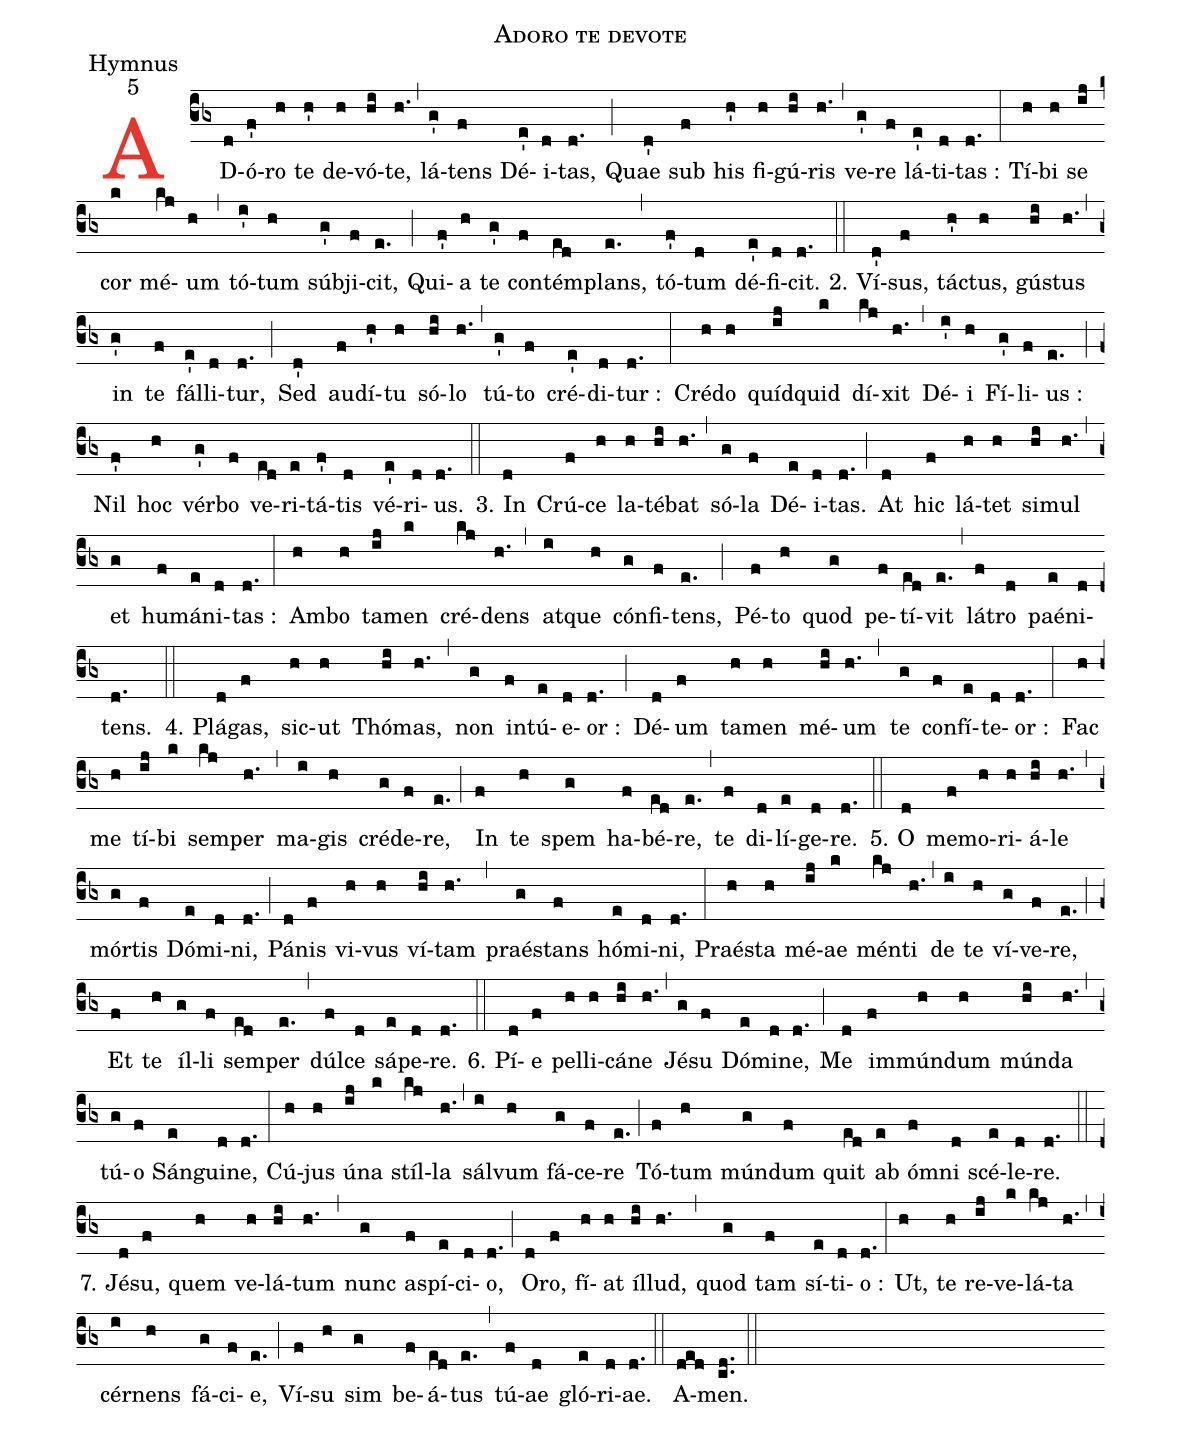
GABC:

name:Adoro te devote;
office-part:Hymnus;
mode:5;
%%
(cb3) <c>A</c>D(d)ó(f')ro(h) te(h') de(h)vó(hi)te,(h.) (,)
lá(g')tens(f) Dé(e')i(d)tas,(d.) (;)
Quae(d') sub(f) his(h') fi(h)gú(hi)ris(h.) (,)
ve(g')re(f) lá(e')ti(d)tas :(d.) (:)
Tí(h)bi(h) se(ij) cor(k) mé(kj)um(h) (,)
tó(i')tum(h) súb(g')ji(f)cit,(e.) (;)
Qui(f')a(h) te(g') con(f)tém(ed)plans,(e.) (,)
tó(f')tum(d) dé(e')fi(d)cit.(d.) (::)
2. Ví(d')sus,(f) tá(h')ctus,(h) gú(hi)stus(h.) (,)
in(g') te(f) fál(e')li(d)tur,(d.) (;)
Sed(d') au(f)dí(h')tu(h) só(hi)lo(h.) (,)
tú(g')to(f) cré(e')di(d)tur :(d.) (:)
Cré(h)do(h) quíd(ij)quid(k) dí(kj)xit(h.) (,)
Dé(i')i(h) Fí(g')li(f)us :(e.) (;)
Nil(f') hoc(h) vér(g')bo(f) ve(ed)ri(e)tá(f')tis(d) vé(e')ri(d)us.(d.) (::)

3. In(d) Crú(f)ce(h) la(h)té(hi)bat(h.) (,)
só(g)la(f) Dé(e)i(d)tas.(d.) (;)
At(d) hic(f) lá(h)tet(h) si(hi)mul(h.) (,)
et(g) hu(f)má(e)ni(d)tas :(d.) (:)
Am(h)bo(h) ta(ij)men(k) cré(kj)dens(h.) (,)
at(i)que(h) cón(g)fi(f)tens,(e.) (;)
Pé(f)to(h) quod(g) pe(f)tí(ed)vit(e.) (,)
lá(f)tro(d) paé(e)ni(d)tens.(d.) (::)

4. Plá(d)gas,(f) sic(h)ut(h) Thó(hi)mas,(h.) (,)
non(g) in(f)tú(e)e(d)or :(d.) (;)
Dé(d)um(f) ta(h)men(h) mé(hi)um(h.) (,)
te(g) con(f)fí(e)te(d)or :(d.) (:)
Fac(h) me(h) tí(ij)bi(k) sem(kj)per(h.) (,)
ma(i)gis(h) cré(g)de(f)re,(e.) (;)
In(f) te(h) spem(g) ha(f)bé(ed)re,(e.) (,)
te(f) di(d)lí(e)ge(d)re.(d.) (::)

5. O(d) me(f)mo(h)ri(h)á(hi)le(h.) (,)
mór(g)tis(f) Dó(e)mi(d)ni,(d.) (;)
Pá(d)nis(f) vi(h)vus(h) ví(hi)tam(h.) (,)
praé(g)stans(f) hó(e)mi(d)ni,(d.) (:)
Praé(h)sta(h) mé(ij)ae(k) mén(kj)ti(h.) (,)
de(i) te(h) ví(g)ve(f)re,(e.) (;)
Et(f) te(h) íl(g)li(f) sem(ed)per(e.) (,)
dúl(f)ce(d) sá(e)pe(d)re.(d.) (::)

6. Pí(d)e(f) pel(h)li(h)cá(hi)ne(h.) (,)
Jé(g)su(f) Dó(e)mi(d)ne,(d.) (;)
Me(d) im(f)mún(h)dum(h) mún(hi)da(h.) (,)
tú(g)o(f) Sán(e)gui(d)ne,(d.) (:)
Cú(h)jus(h) ú(ij)na(k) stíl(kj)la(h.) (,)
sál(i)vum(h) fá(g)ce(f)re(e.) (;)
Tó(f)tum(h) mún(g)dum(f) quit(ed) ab(e)
ó(f)mni(d) scé(e)le(d)re.(d.) (::)

7. Jé(d)su,(f) quem(h) ve(h)lá(hi)tum(h.) (,)
nunc(g) a(f)spí(e)ci(d)o,(d.) (;)
O(d)ro,(f) fí(h)at(h) íl(hi)lud,(h.) (,)
quod(g) tam(f) sí(e)ti(d)o :(d.) (:)
Ut,(h) te(h) re(ij)ve(k)lá(kj)ta(h.) (,)
cér(i)nens(h) fá(g)ci(f)e,(e.) (;)
Ví(f)su(h) sim(g) be(f)á(ed)tus(e.) (,)
tú(f)ae(d) gló(e)ri(d)ae.(d.) (::)
A(ded)men.(cd..) (::)
